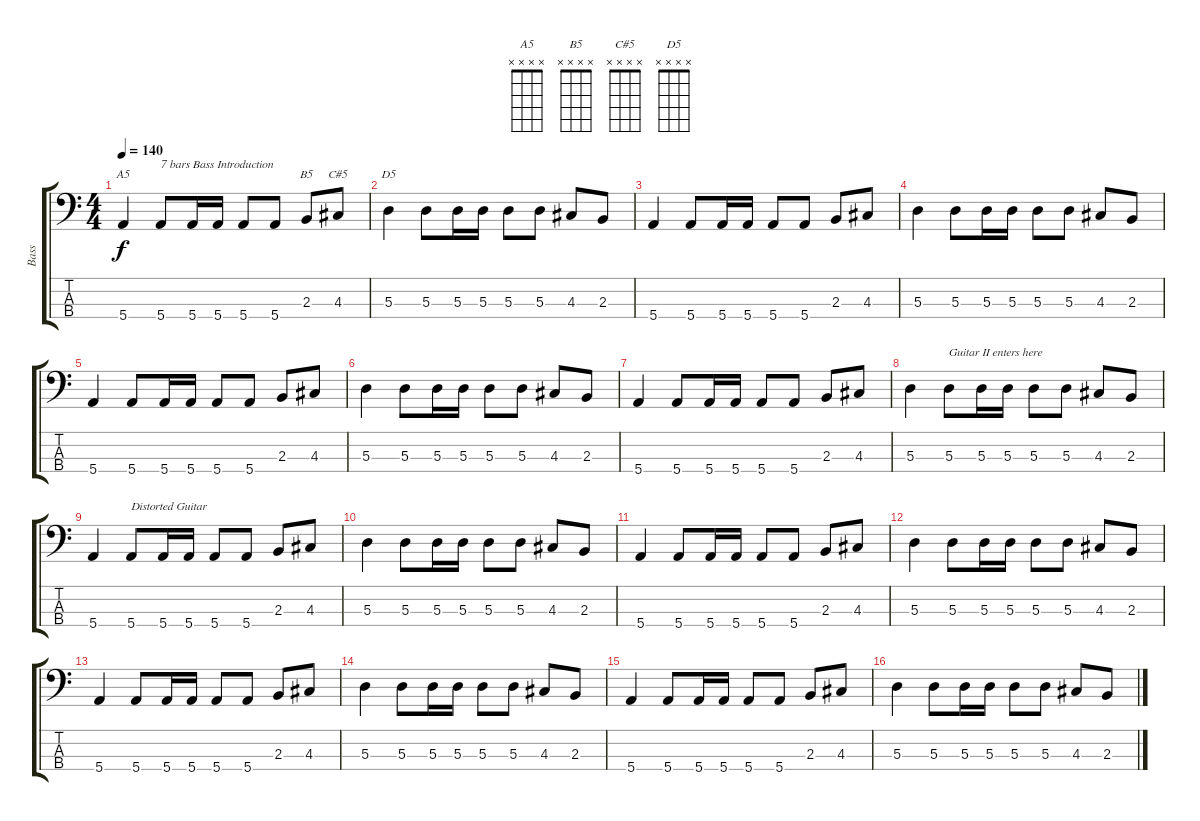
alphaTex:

\track ("Bass" "Bass") {instrument electricbasspick}
\staff {score tabs}
\tuning (G2 D2 A1 E1) {hide}
\chord ("A5" x x x x) {firstfret 0}
\chord ("B5" x x x x) {firstfret 0}
\chord ("C#5" x x x x) {firstfret 0}
\chord ("D5" x x x x) {firstfret 0}
\ts (4 4)
\tempo 140
\clef f4
\ks c
5.4.4{ch "A5" dy f instrument electricbasspick} 5.4.8{txt "7 bars Bass Introduction"} 5.4.16 5.4.16 5.4.8 5.4.8 2.3.8{ch "B5"} 4.3.8{ch "C#5"} |
5.3.4{ch "D5"} 5.3.8 5.3.16 5.3.16 5.3.8 5.3.8 4.3.8 2.3.8 |
5.4.4 5.4.8 5.4.16 5.4.16 5.4.8 5.4.8 2.3.8 4.3.8 |
5.3.4 5.3.8 5.3.16 5.3.16 5.3.8 5.3.8 4.3.8 2.3.8 |
5.4.4 5.4.8 5.4.16 5.4.16 5.4.8 5.4.8 2.3.8 4.3.8 |
5.3.4 5.3.8 5.3.16 5.3.16 5.3.8 5.3.8 4.3.8 2.3.8 |
5.4.4 5.4.8 5.4.16 5.4.16 5.4.8 5.4.8 2.3.8 4.3.8 |
5.3.4 5.3.8{txt "Guitar II enters here"} 5.3.16 5.3.16 5.3.8 5.3.8 4.3.8 2.3.8 |
5.4.4 5.4.8{txt "Distorted Guitar"} 5.4.16 5.4.16 5.4.8 5.4.8 2.3.8 4.3.8 |
5.3.4 5.3.8 5.3.16 5.3.16 5.3.8 5.3.8 4.3.8 2.3.8 |
5.4.4 5.4.8 5.4.16 5.4.16 5.4.8 5.4.8 2.3.8 4.3.8 |
5.3.4 5.3.8 5.3.16 5.3.16 5.3.8 5.3.8 4.3.8 2.3.8 |
5.4.4 5.4.8 5.4.16 5.4.16 5.4.8 5.4.8 2.3.8 4.3.8 |
5.3.4 5.3.8 5.3.16 5.3.16 5.3.8 5.3.8 4.3.8 2.3.8 |
5.4.4 5.4.8 5.4.16 5.4.16 5.4.8 5.4.8 2.3.8 4.3.8 |
5.3.4 5.3.8 5.3.16 5.3.16 5.3.8 5.3.8 4.3.8 2.3.8
